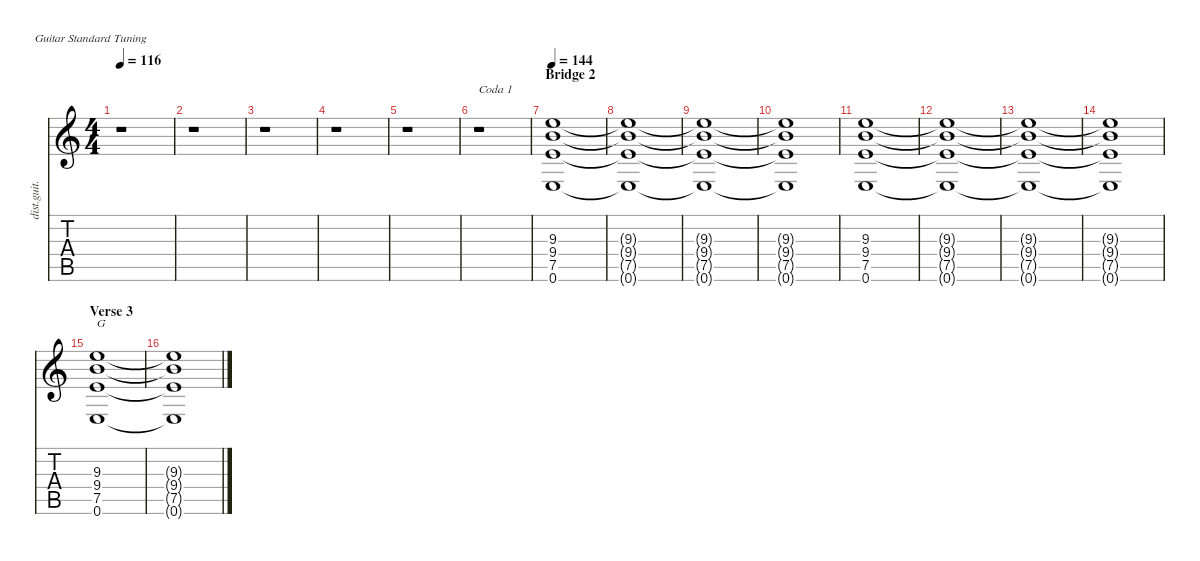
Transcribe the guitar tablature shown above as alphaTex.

\defaultSystemsLayout 4
\hideDynamics
\bracketExtendMode nobrackets
\track ("Gtr. 2, Gtr.5" "dist.guit.") {instrument distortionguitar}
\staff {score tabs}
\tuning (E4 B3 G3 D3 A2 E2)
\ts (4 4)
\tempo 116
\clef g2
\ks c
r.1{dy f} |
r.1 |
r.1 |
r.1 |
r.1 |
r.1{txt "Coda 1"} |
\section ("" "Bridge 2")
\tempo 144
(9.3 9.4 7.5 0.6).1 |
(9.3{t} 9.4{t} 7.5{t} 0.6{t}).1 |
(9.3{t} 9.4{t} 7.5{t} 0.6{t}).1 |
(9.3{t} 9.4{t} 7.5{t} 0.6{t}).1 |
(9.3 9.4 7.5 0.6).1 |
(9.3{t} 9.4{t} 7.5{t} 0.6{t}).1 |
(9.3{t} 9.4{t} 7.5{t} 0.6{t}).1 |
(9.3{t} 9.4{t} 7.5{t} 0.6{t}).1 |
\section ("" "Verse 3")
(9.3 9.4 7.5 0.6).1{txt "G"} |
(9.3{t} 9.4{t} 7.5{t} 0.6{t}).1
